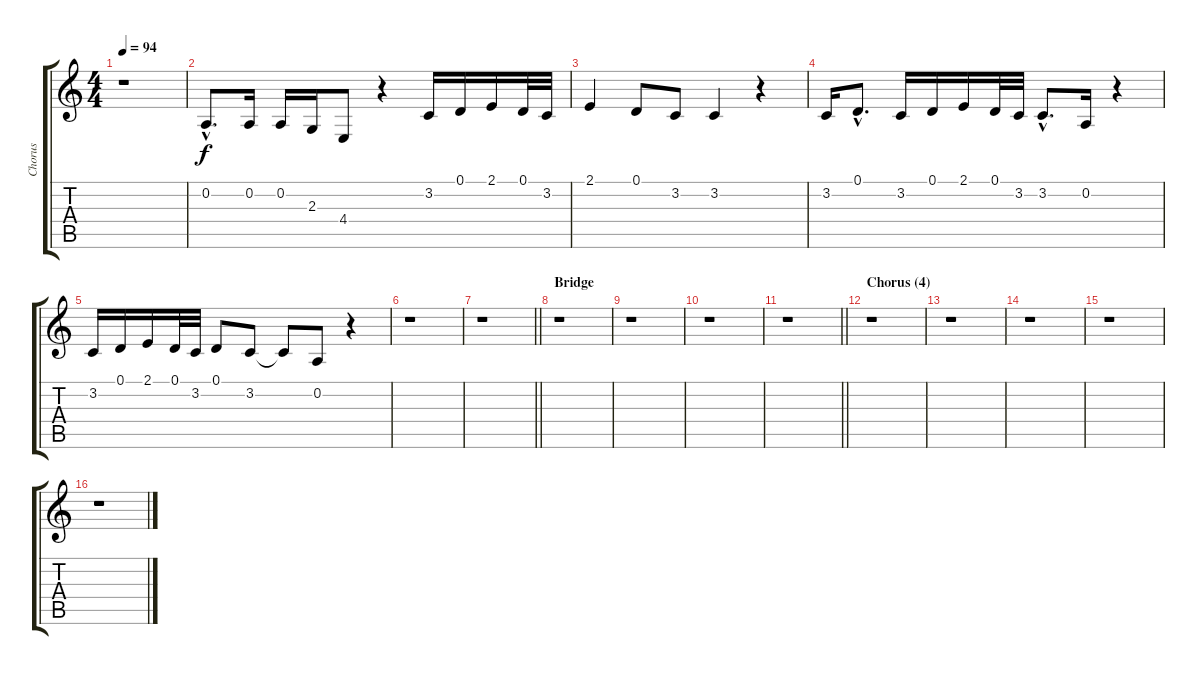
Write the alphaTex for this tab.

\track ("Chorus" "Chorus") {instrument sopranosax}
\staff {score tabs}
\tuning (D4 A3 F3 C3 G2 D2) {hide}
\ts (4 4)
\tempo 94
\clef g2
\ks aminor
r.1{dy f} |
0.2{hac}.8{d} 0.2.16 0.2.16 2.3.16 4.4.8 r.4 3.2.16 0.1.16 2.1.16 0.1.32 3.2.32 |
2.1.4 0.1.8 3.2.8 3.2.4 r.4 |
3.2.16 0.1{hac}.8{d} 3.2.16 0.1.16 2.1.16 0.1.32 3.2.32 3.2{hac}.8{d} 0.2.16 r.4 |
3.2.16 0.1.16 2.1.16 0.1.32 3.2.32 0.1.8 3.2.8 3.2{t}.8 0.2.8 r.4 |
r.1 |
\barLineRight lightlight
r.1 |
\section ("" "Bridge")
r.1 |
r.1 |
r.1 |
\barLineRight lightlight
r.1 |
\section ("" "Chorus (4)")
r.1 |
r.1 |
r.1 |
r.1 |
r.1
